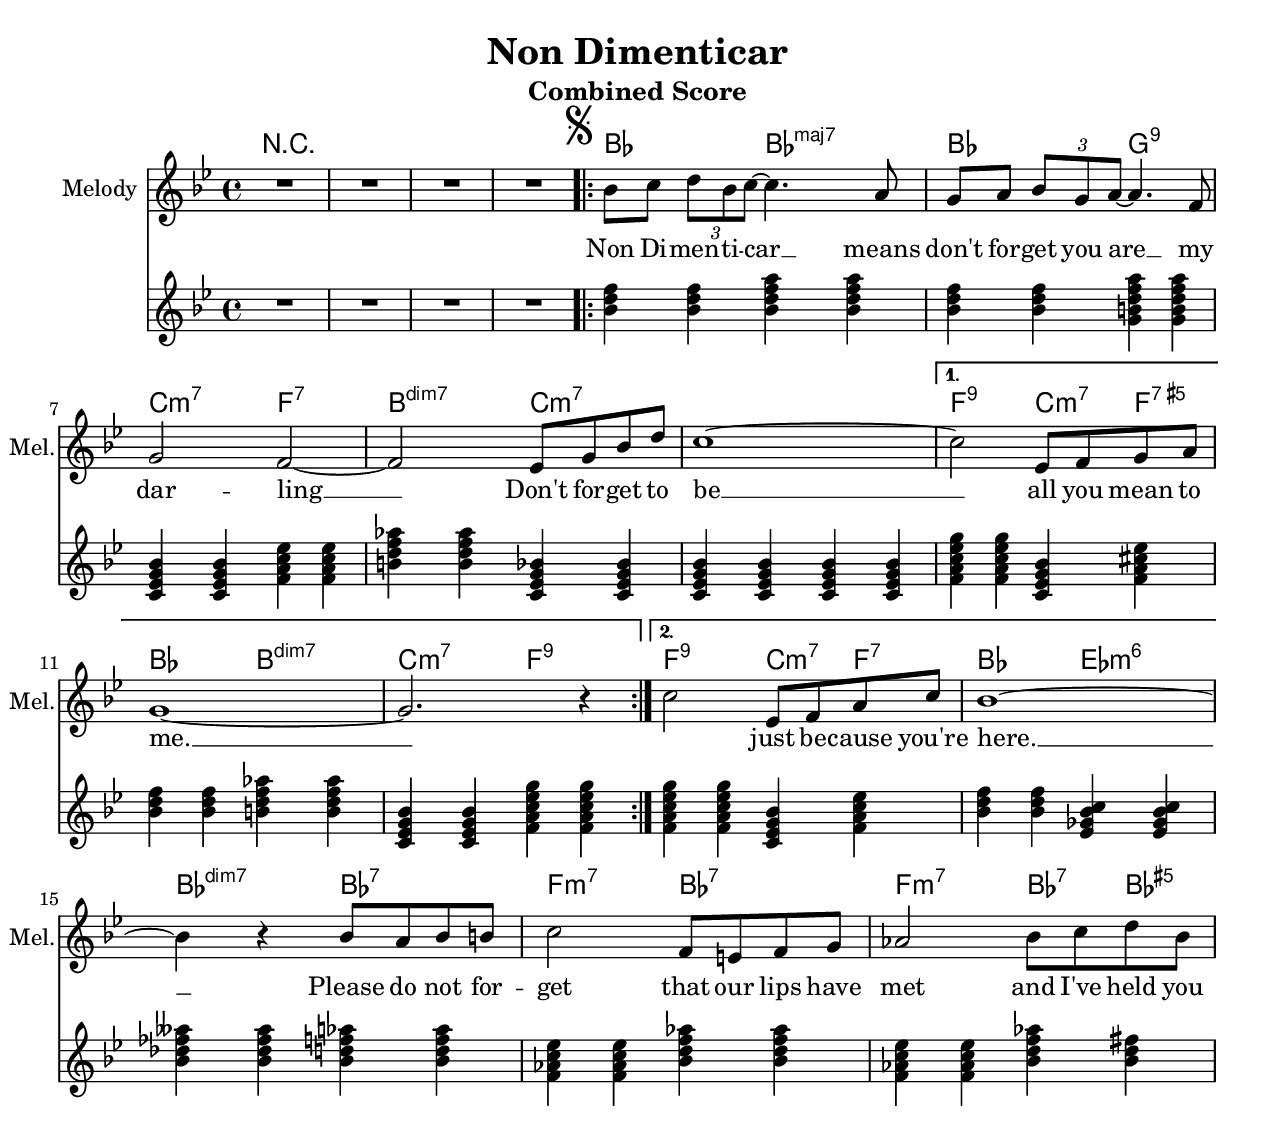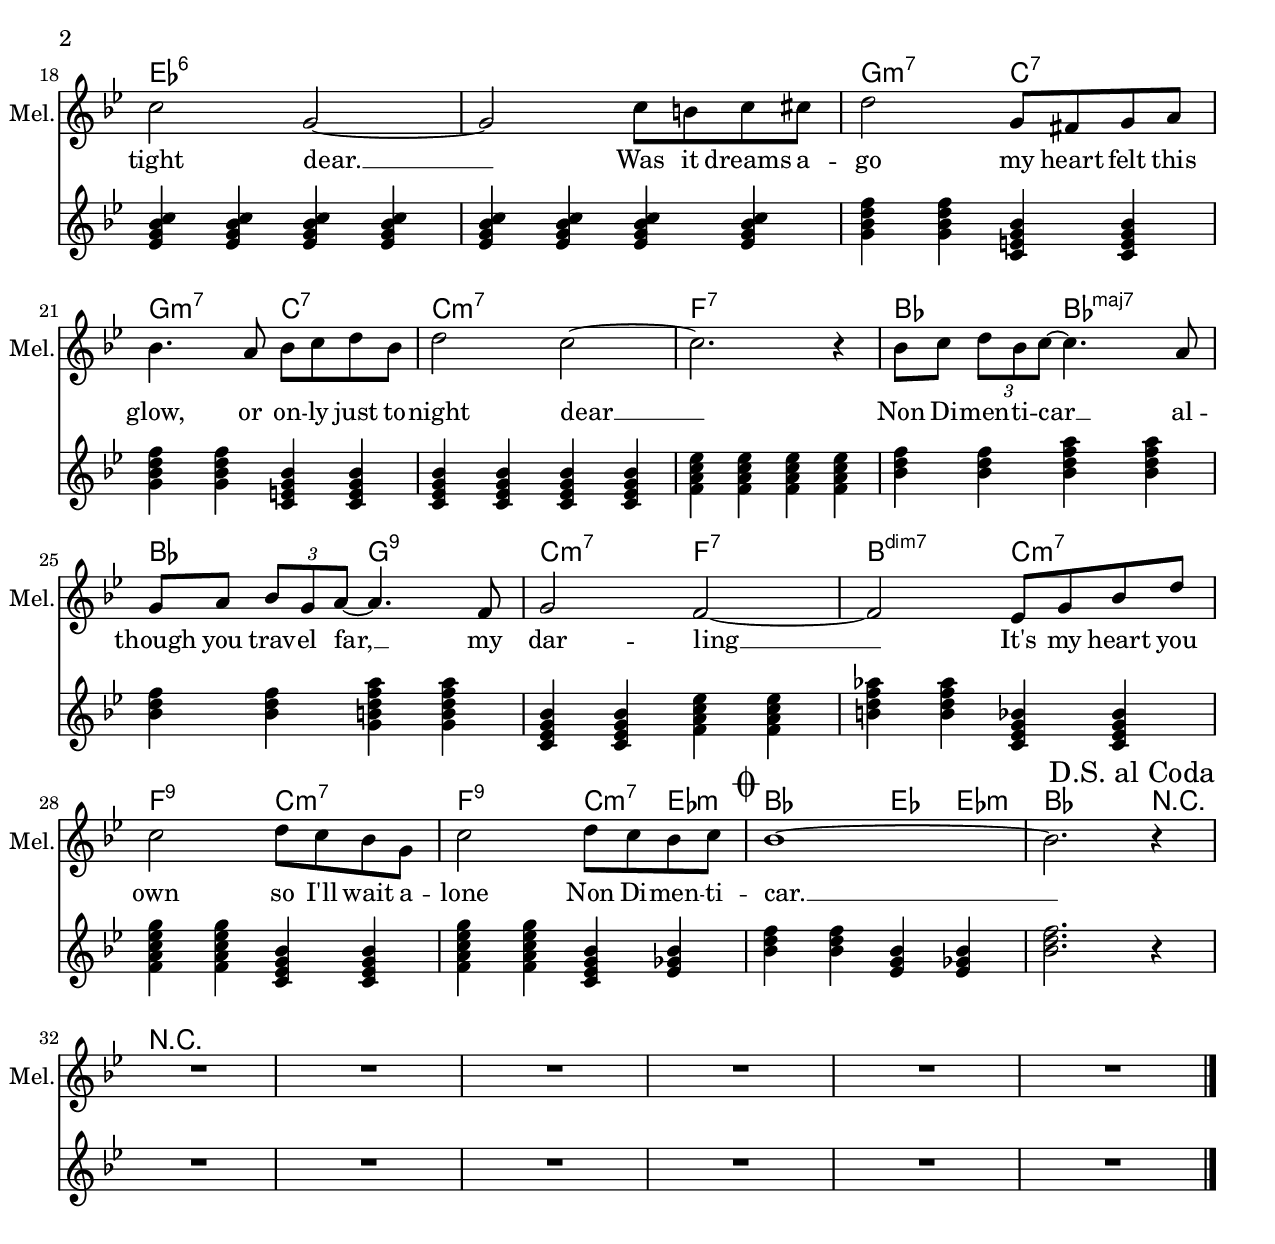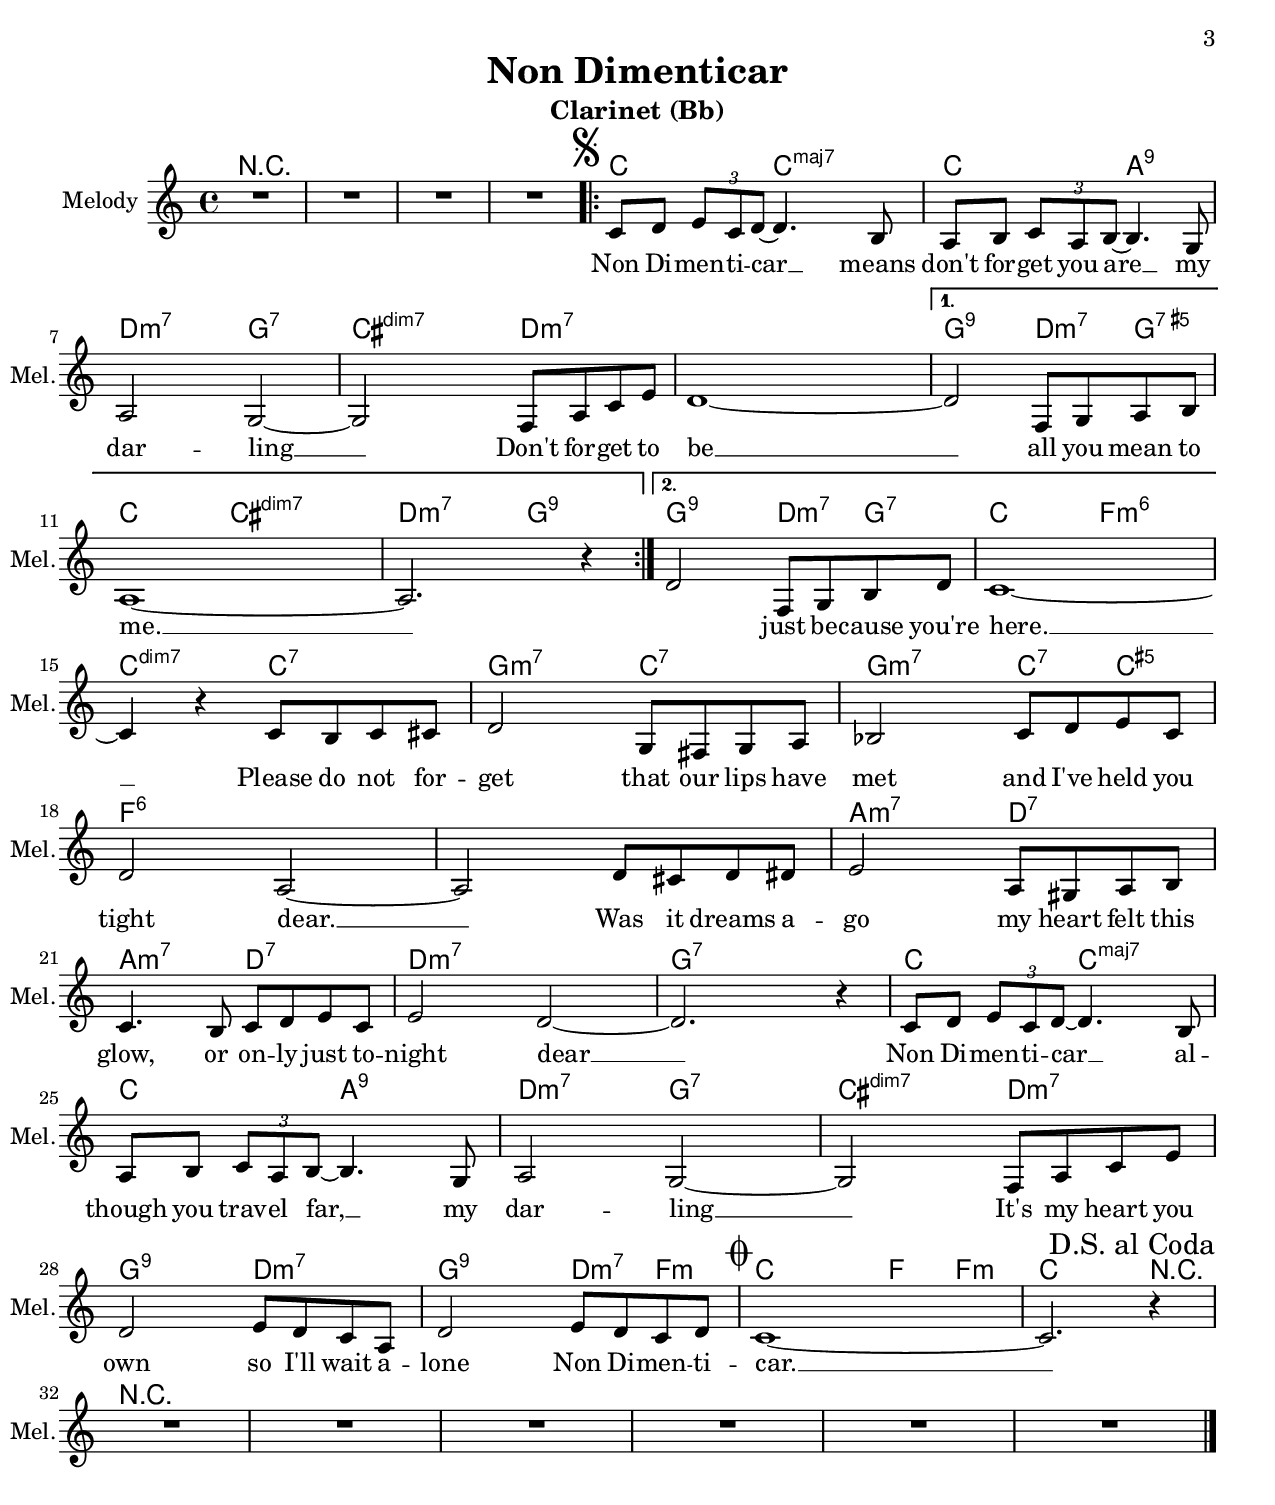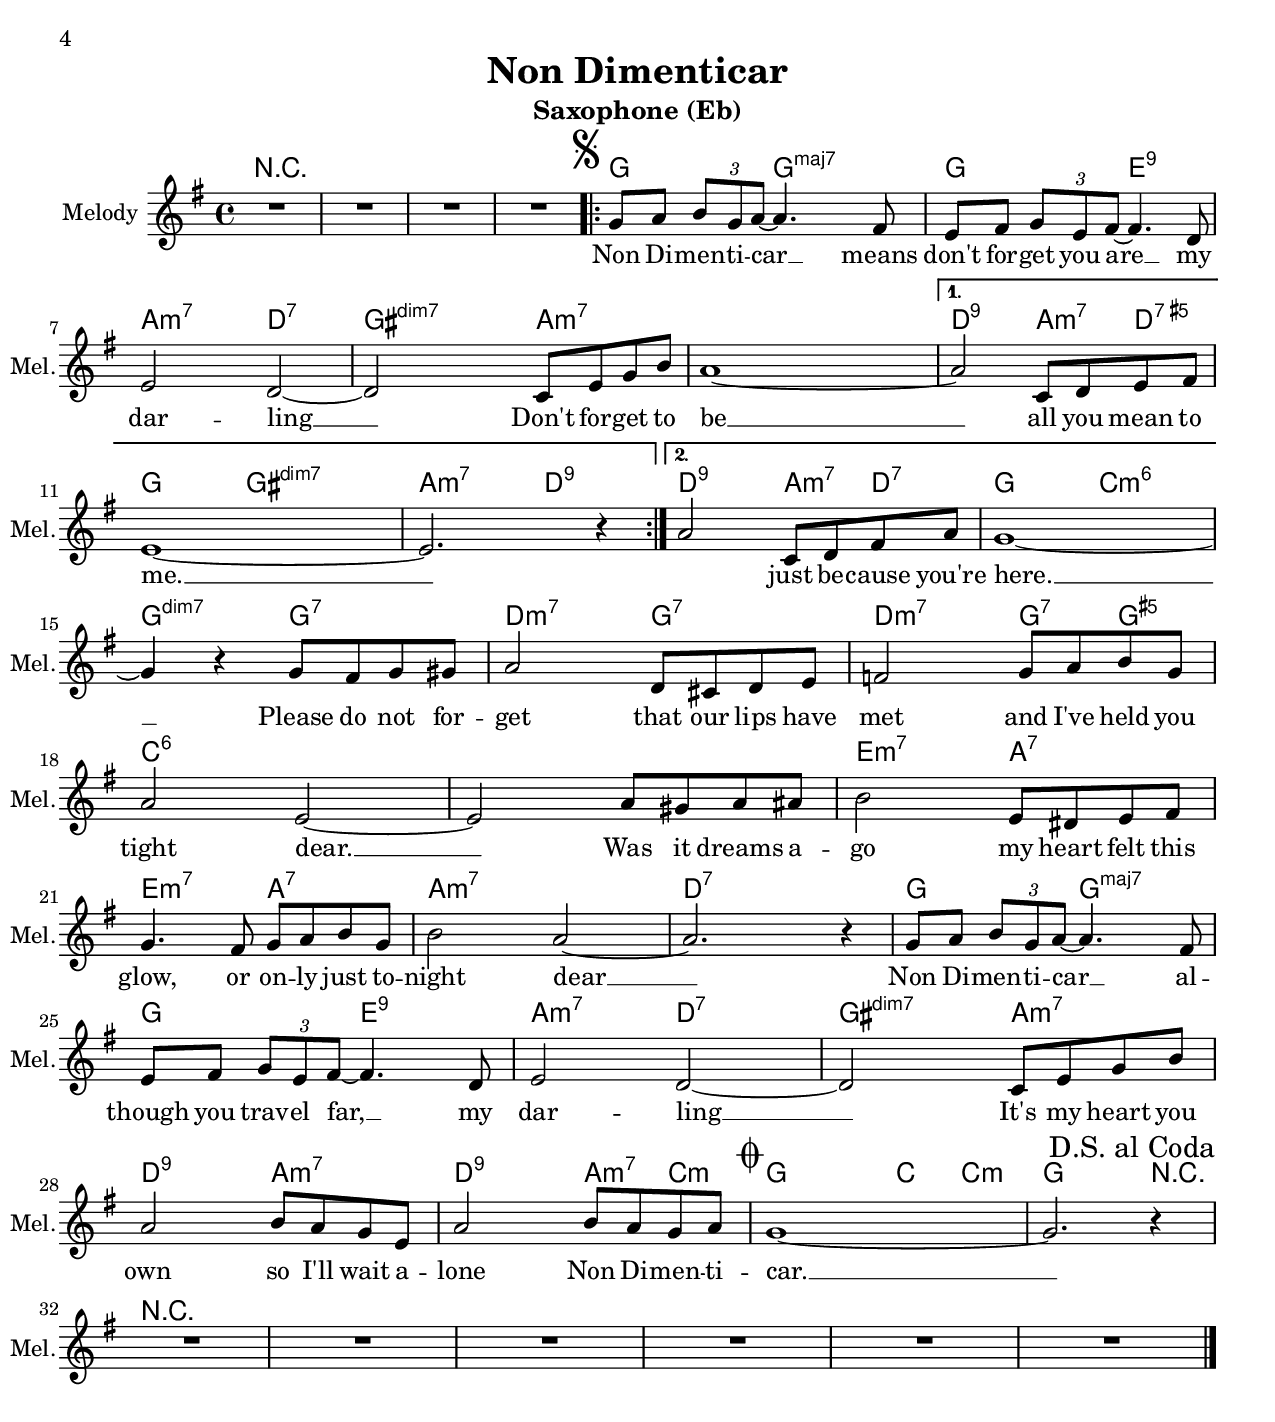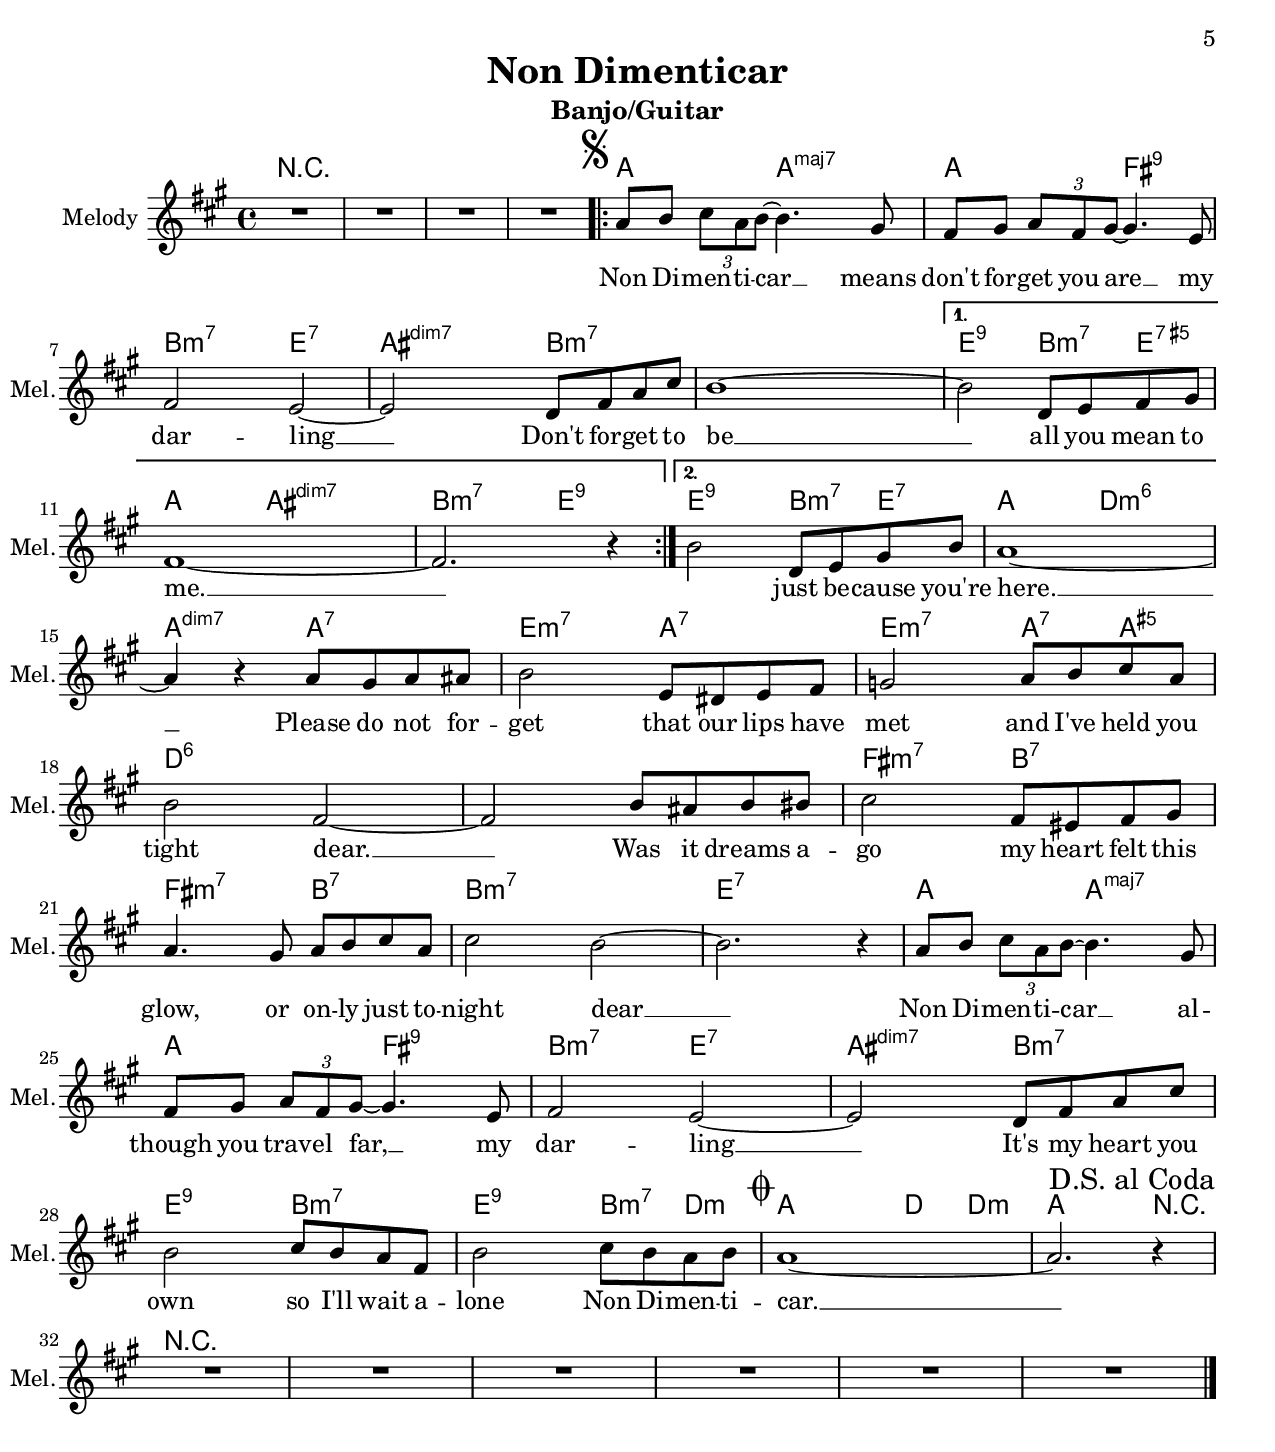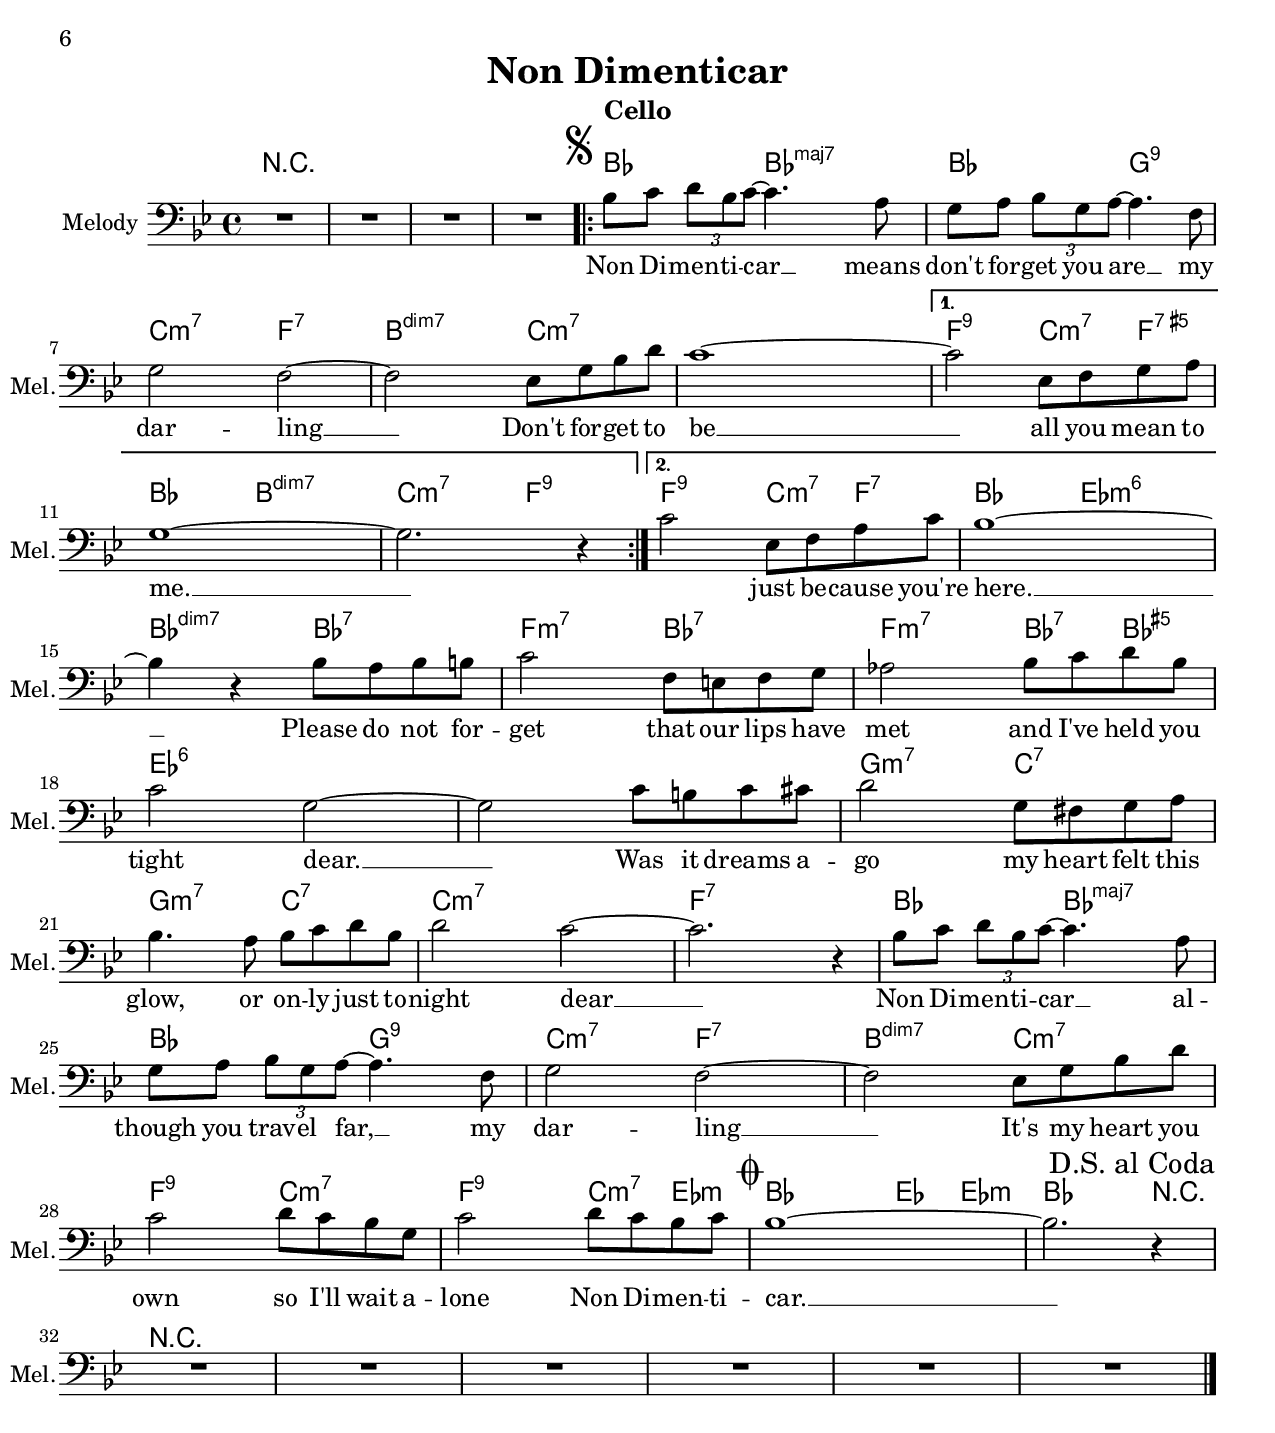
% -*- coding: utf-8; -*-
\version "2.10.10"
%%%%%%%%%%%%%%%%%%%%%%%%%%%%%%%%%%%%%%%%%%%%%%%%%%%%%%%%%%%%%%%%
% standard "guitar" chord notation

chExceptionMusic = {
  <c f g>1-\markup { \super "sus" }
  <c e g b>1-\markup { \super "maj7" }
  <c e g b d>1-\markup { \super "maj9" }
  <c ees ges>1-\markup { \super "dim" }
  <c ees ges beses>1-\markup { \super "dim7" }
}
chExceptionsShort =#(sequential-music-to-chord-exceptions chExceptionMusic #t)
chExceptions = #(append
  (sequential-music-to-chord-exceptions chExceptionMusic #t)
  ignatzekExceptions)

chordProperties = \sequential { 
    \set majorSevenSymbol = \markup { "maj7" }
    \set chordNameExceptions = #chExceptionsShort
}

\header {
  title = "Non Dimenticar"
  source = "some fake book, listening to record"
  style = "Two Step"
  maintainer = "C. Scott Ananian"
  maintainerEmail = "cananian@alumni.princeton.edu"
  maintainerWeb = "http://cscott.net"
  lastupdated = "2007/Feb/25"
  meter = 240
}
#(set-default-paper-size "letter")
%#(set-global-staff-size 18)

melody = \relative c'' { % c above middle c
  \tag #'key \key bes \major
  \time 4/4

  R1*4 | % intro

  \mark \markup { \musicglyph #"scripts.segno" }
  \repeat volta 2 {
    bes='8 c \times 2/3 { d bes c ~ } c4. a8 |
    g='8 a \times 2/3 { bes g a ~ } a4. f8 |
    g='2 f2 ~ |
    f='2 ees8 g bes d |
    c=''1 ~ |
  }
  \alternative {
    { c2 ees,8 f g a | g1 ~ | g2. r4 | }
    { c2 ees,8 f a c | bes1 ~ | }
  }

  bes='4 r4 bes8 a bes b |
  c=''2 f,8 e f g |
  aes='2 bes8 c d bes |
  c=''2 g2 ~ |
  g='2 c8 b c cis |
  d=''2 g,8 fis g a |
  bes='4. a8 bes c d bes |
  d=''2 c2 ~ |
  c=''2. r4 |

  bes='8 c \times 2/3 { d bes c ~ } c4. a8 |
  g='8 a \times 2/3 { bes g a ~ } a4. f8 |
  g='2 f2 ~ |
  f='2 ees8 g bes d |
  c=''2 d8 c bes g |
  c=''2 d8 c bes c |
  % coda should go at end of line, not beginning.
  \override Score.RehearsalMark
  #'break-visibility = #begin-of-line-invisible
  \mark \markup { \musicglyph #"scripts.coda" }
  bes='1 ~ |
  bes='2. r4 |
  % D.S. should go at end of line, not beginning.
  \override Score.RehearsalMark
  #'break-visibility = #begin-of-line-invisible
  % align right
  \once \override Score.RehearsalMark #'self-alignment-X = #right
  \mark "D.S. al Coda" \break

  R1*6 | % outro
  \bar "|."
}

harmonies = \chordmode {
  \set Score.markFormatter = #format-mark-box-letters
  \chordProperties
  \time 4/4

  R1*4 | % intro

  \repeat volta 2 {
    bes4 bes bes:maj7 bes:maj7 |
    bes4 bes g:9 g:9 |
    c4:m7 c:m7 f:7 f:7 |
    b4:dim7 b:dim7 c:m7 c:m7 |
    c4:m7 c4:m7 c4:m7 c4:m7
  }
  \alternative {
    { f4:9 f:9 c:m7 f:aug7 | bes4 bes b:dim7 b:dim7 | c4:m7 c:m7 f:9 f:9 }
    { \set chordChanges = ##f
      f4:9 \set chordChanges = ##t
      f:9 c:m7 f:7 | bes4 bes ees:m6 ees:m6 | }
  }
  bes4:dim7 bes:dim7 bes:7 bes:7 |
  f4:m7 f:m7 bes:7 bes:7 |
  f4:m7 f:m7 bes:7 bes:aug |
  ees4:6 ees:6 ees:6 ees:6 |
  ees4:6 ees:6 ees:6 ees:6 |
  g4:m7 g:m7 c:7 c:7 |
  g4:m7 g:m7 c:7 c:7 |
  c4:m7 c:m7 c:m7 c:m7 |
  f4:7 f:7 f:7 f:7 |

  bes4 bes bes:maj7 bes:maj7 |
  bes4 bes g:9 g:9 |
  c4:m7 c:m7 f:7 f:7 |
  b4:dim7 b:dim7 c:m7 c:m7 |
  f4:9 f:9 c:m7 c:m7 |
  f4:9 f:9 c:m7 ees:m |
  bes4 bes ees ees:m |
  bes2. r4 |

  R1*6 | % outro
}

words = \lyricmode {
  Non Di -- men -- ti -- car __
  means don't for -- get you are __
  my dar -- ling __
  Don't for -- get to be __
  all you mean to me. __
  ""
  just be -- cause you're here. __

  Please do not for -- get
  that our lips have met
  and I've held you tight dear. __
  
  Was it dreams a -- go
  my heart felt this glow,
  or on -- ly just to -- night dear __

  Non Di -- men -- ti -- car __
  al -- though you trav -- el far, __
  my dar -- ling __
  It's my heart you own
  so I'll wait a -- lone
  Non Di -- men -- ti -- car. __
}


\paper {
  scoreTitleMarkup = \bookTitleMarkup
  bookTitleMarkup = \markup {}
  ragged-bottom = ##t
}

% combined score
\score {
  <<
    \context ChordNames {
         \set chordChanges = ##t
         \harmonies
    }
    \context Voice = melody {
      \set Staff.instrumentName = "Melody"
      \set Staff.shortInstrumentName = "Mel."
      \melody
%      \partcombine \melody \alternate
    }
    \new Lyrics \lyricsto "melody" { \words }
    \new Staff <<
      \key bes \major
      \time 4/4
      \harmonies
    >>
%{
    \new Staff <<
      \set Staff.instrumentName = \markup{ \column{ "Banjo" "capo'd" "to A" } }
      \set Staff.shortInstrumentName = "Ban."
      \transpose bes a \banjo
    >>
    \new TabStaff <<
      \set TabStaff.stringTunings = #bass-tuning
      \set Staff.instrumentName = "Bass "
      \set Staff.shortInstrumentName = "Bas."
      \removeWithTag #'key \bass
    >>
    \new PianoStaff <<
      #(set-accidental-style 'piano-cautionary)
      \set PianoStaff.instrumentName = \markup { "Piano" \hspace #2.0 }
      \set PianoStaff.shortInstrumentName = \markup { "Pia." \hspace #2.0 }
      \context Staff = upper << \pianotop >>
      \context Staff = lower << \clef bass \pianobot >>
    >>
%}
  >>
  \layout { }
  \header {
    instrument = "Combined Score"
  }
}
				
%{
% flute score
\score {
  <<
    \context ChordNames {
         \set chordChanges = ##t
         \harmonies
    }
    \context Voice = fluteA {
      \set Staff.instrumentName = "Melody"
      \set Staff.shortInstrumentName = "Mel."
      \melody
    }
    \context Staff = fluteB {
      \set Staff.instrumentName = "Alt. Melody"
      \set Staff.shortInstrumentName = "Alt."
      \alternate
    }
  >>
  \header {
    instrument = "Flute"
    breakbefore=##t
  }
}
%}

% clarinet score
\score {
  <<
    \context ChordNames {
         \set chordChanges = ##t
         \transpose bes c \harmonies
    }
    \context Staff = clarinetA {
      \set Staff.instrumentName = "Melody"
      \set Staff.shortInstrumentName = "Mel."
      \new Voice = melody {
	\transpose bes c \melody
      }
    }
    \new Lyrics \lyricsto "melody" { \words }
%{
    \context Staff = clarinetB {
      \set Staff.instrumentName = "Bass"
      \set Staff.shortInstrumentName = "Bas."
      \transpose bes c''' \bass
    }
%}
  >>
  \header {
    instrument = "Clarinet (Bb)"
    breakbefore=##t
  }
}

% saxophone score
\score {
  <<
    \context ChordNames {
         \set chordChanges = ##t
         \transpose ees c \harmonies
    }
    \context Staff = saxA {
      \set Staff.instrumentName = "Melody"
      \set Staff.shortInstrumentName = "Mel."
      \new Voice = melody {
	\transpose ees c \melody
      }
    }
    \new Lyrics \lyricsto "melody" { \words }
%{
    \context Staff = saxB {
      \set Staff.instrumentName = "Bass"
      \set Staff.shortInstrumentName = "Bas."
      \transpose ees c''' \bass
    }
%}
  >>
  \header {
    instrument = "Saxophone (Eb)"
    breakbefore=##t
  }
}

% banjo/guitar score (capo'ed)
\score {
  <<
    \context ChordNames {
         \set chordChanges = ##t
         \transpose bes a \harmonies
    }
    \context Staff = saxA {
      \set Staff.instrumentName = "Melody"
      \set Staff.shortInstrumentName = "Mel."
      \new Voice = melody {
	\transpose bes a \melody
      }
    }
    \new Lyrics \lyricsto "melody" { \words }
%{
    \context Staff = saxB {
      \set Staff.instrumentName = "Bass"
      \set Staff.shortInstrumentName = "Bas."
      \transpose bes a \bass
    }
%}
  >>
  \header {
    instrument = "Banjo/Guitar"
    breakbefore=##t
  }
}

% cello score (octave-shifted)
\score {
  <<
    \context ChordNames {
         \set chordChanges = ##t
         \harmonies
    }
    \context Voice = celloA {
      \set Staff.instrumentName = "Melody"
      \set Staff.shortInstrumentName = "Mel."
      \transpose c c, << \clef bass \melody >> % 1 octave down
    }
    \new Lyrics \lyricsto "celloA" { \words }
%{
    \context Staff = celloB {
      \set Staff.instrumentName = "Harmony"
      \set Staff.shortInstrumentName = "Har."
      \transpose c c,, << \clef bass \alternate >> % 2 octaves down
    }
    \context Staff = celloC {
      \set Staff.instrumentName = "Bass"
      \set Staff.shortInstrumentName = "Bas."
      \transpose c c' << \clef bass \bass >> % 1 octave up
    }
%}
  >>
  \header {
    instrument = "Cello"
    breakbefore=##t
  }
}

%{
% banjo/bass score (tablature)
\score {
  <<
    \context ChordNames {
         \set chordChanges = ##t
         \transpose bes a \harmonies
    }
    \context Voice = melody {
      \set Staff.instrumentName = "Melody"
      \set Staff.shortInstrumentName = "Mel."
      \transpose bes a \melody
    }
    \new Lyrics \lyricsto "melody" { \words }
    \new TabStaff <<
      \set Staff.instrumentName = \markup{ \column{ "Banjo" "(tuned" "gDGBD)" } }
      \set Staff.shortInstrumentName = "Ban."
      \set TabStaff.stringTunings = #banjo-open-g-tuning
      \removeWithTag #'key \banjo
    >>
    \new TabStaff <<
      \set TabStaff.stringTunings = #bass-tuning
      \set Staff.instrumentName = "Bass "
      \set Staff.shortInstrumentName = "Bas."
      \removeWithTag #'key \bass
    >>
  >>
  \header {
    instrument = "Banjo/Guitar/Bass, capo'ed up 1 fret"
    breakbefore=##t
  }
}

% piano/guitar score
\score {
  <<
    \context ChordNames {
         \set chordChanges = ##t
         \harmonies
    }
    \new Staff <<
      \set Staff.instrumentName = "Melody"
      \set Staff.shortInstrumentName = "Mel."
      \set Staff.printPartCombineTexts = ##f
      \small\partcombine \melody \alternate
    >>
    \new PianoStaff <<
      #(set-accidental-style 'piano-cautionary)
      \set PianoStaff.instrumentName = \markup { "Piano" \hspace #2.0 }
      \set PianoStaff.shortInstrumentName = \markup { "Pia." \hspace #2.0 }
      \context Staff = upper << \time 4/4 \pianotop >>
      \context Staff = lower << \clef bass \pianobot >>
    >>
  >>
  \layout { }
  \header {
    instrument = "Piano/Guitar"
    breakbefore=##t
  }
}
%}

% midi score.
\score {
  \unfoldRepeats
  \context PianoStaff <<
    \context Staff=melody << 
       \set Staff.midiInstrument = "fiddle"
       r1 \melody
     >>
    \context Staff=chords <<
      \set Staff.midiInstrument = "pizzicato strings"
      r1\pp
      \harmonies
    >>
%{
    \context Staff=alternate <<
       \set Staff.midiInstrument = "fiddle"
       r1 \alternate
     >>
    \context Staff=banjo <<
      \set Staff.midiInstrument = "banjo"
      r1\pp
      \banjo
    >>
    \context Staff=bass <<
      \set Staff.midiInstrument = "acoustic bass"
      r1
      \transpose c c' \bass
    >>
    \context Staff=upper <<
      \set Staff.midiInstrument = "acoustic grand"
      r1
      \pianotop
    >>
    \context Staff=lower <<
      \set Staff.midiInstrument = "acoustic grand"
      r1
      \pianobot
    >>
%}
  >>
  
  \midi {
    \context {
      \Score
      tempoWholesPerMinute = #(ly:make-moment 90 4)
      }
    }


}
